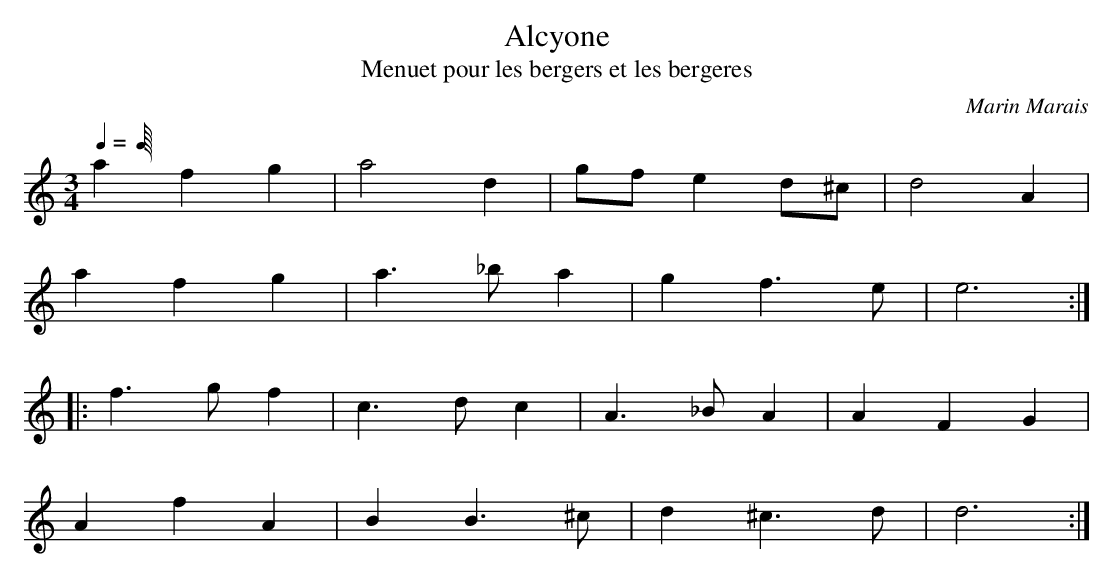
X:1
T:Alcyone
T:Menuet pour les bergers et les bergeres
C:Marin Marais
M:3/4
L:1/4
Q:C4=60
K:C
a f g | a2 d | g/f/ e d/^c/ | d2 A |
a f g | a>_b a | g f>e | e3 :|
|: f>g f | c>d c | A>_B A | A F G |
A f A | B B>^c | d ^c>d | d3 :|
